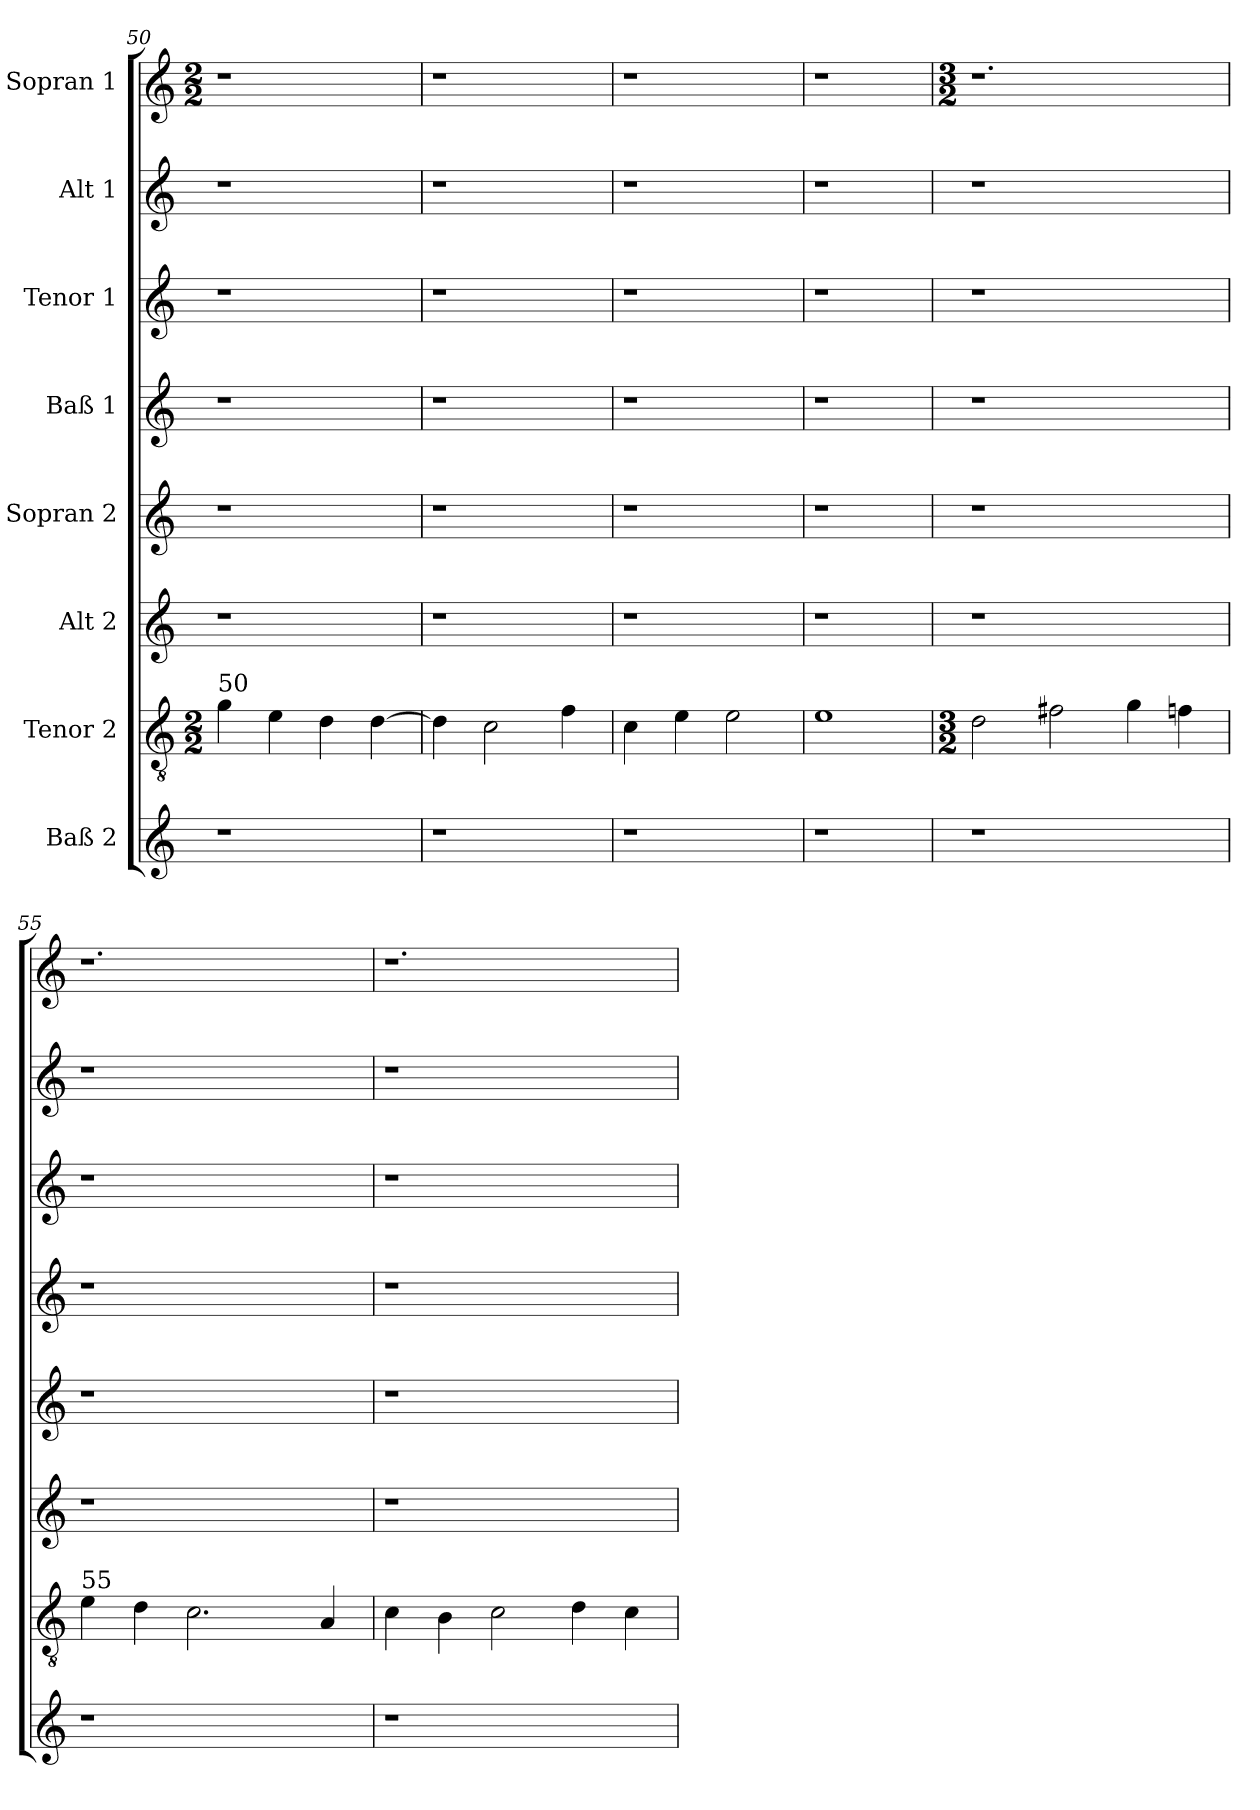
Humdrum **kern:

**kern	**kern	**kern	**kern	**kern	**kern	**kern	**kern
*part8	*part7	*part6	*part5	*part4	*part3	*part2	*part1
*staff8	*staff7	*staff6	*staff5	*staff4	*staff3	*staff2	*staff1
*I"Baß 2	*I"Tenor 2	*I"Alt 2	*I"Sopran 2	*I"Baß 1	*I"Tenor 1	*I"Alt 1	*I"Sopran 1
*clefG2	*clefGv2	*clefG2	*clefG2	*clefG2	*clefG2	*clefG2	*clefG2
*k[]	*k[]	*k[]	*k[]	*k[]	*k[]	*k[]	*k[]
*	*M2/2	*	*	*	*	*	*M2/2
=50	=50	=50	=50	=50	=50	=50	=50
!	!LO:TX:a:t=50	!	!	!	!	!	!
1r	4g\	1r	1r	1r	1r	1r	1r
.	4e\	.	.	.	.	.	.
.	4d\	.	.	.	.	.	.
.	[4d\	.	.	.	.	.	.
!!LO:LB:g=z
=51	=51	=51	=51	=51	=51	=51	=51
1r	4d\]	1r	1r	1r	1r	1r	1r
.	2c\	.	.	.	.	.	.
.	4f\	.	.	.	.	.	.
=52	=52	=52	=52	=52	=52	=52	=52
1r	4c\	1r	1r	1r	1r	1r	1r
.	4e\	.	.	.	.	.	.
.	2e\	.	.	.	.	.	.
=53	=53	=53	=53	=53	=53	=53	=53
1r	1e	1r	1r	1r	1r	1r	1r
=54	=54	=54	=54	=54	=54	=54	=54
*	*M3/2	*	*	*	*	*	*M3/2
1r	2d\	1r	1r	1r	1r	1r	1.r
.	2f#X\	.	.	.	.	.	.
2ryy	4g\	2ryy	2ryy	2ryy	2ryy	2ryy	.
.	4fn\	.	.	.	.	.	.
=55	=55	=55	=55	=55	=55	=55	=55
!	!LO:TX:a:t=55	!	!	!	!	!	!
1r	4e\	1r	1r	1r	1r	1r	1.r
.	4d\	.	.	.	.	.	.
.	2.c\	.	.	.	.	.	.
2ryy	.	2ryy	2ryy	2ryy	2ryy	2ryy	.
.	4A/	.	.	.	.	.	.
=56	=56	=56	=56	=56	=56	=56	=56
1r	4c\	1r	1r	1r	1r	1r	1.r
.	4B\	.	.	.	.	.	.
.	2c\	.	.	.	.	.	.
2ryy	4d\	2ryy	2ryy	2ryy	2ryy	2ryy	.
.	4c\	.	.	.	.	.	.
=	=	=	=	=	=	=	=
*-	*-	*-	*-	*-	*-	*-	*-
